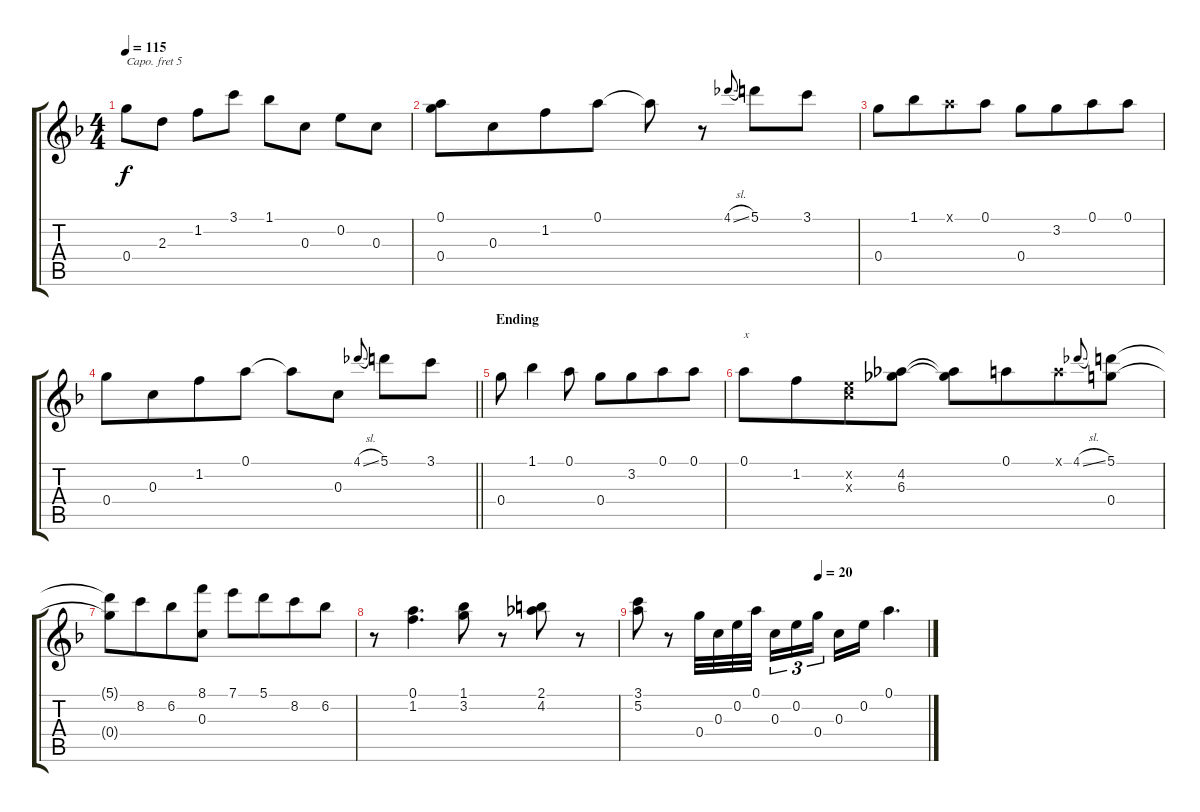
\track "" {instrument acousticguitarnylon}
\staff {score tabs}
\capo 5
\tuning (E4 B3 G3 D4 A2 E2) {hide}
\ts (4 4)
\tempo 115
\clef g2
\ks f
0.4.8{dy f} 2.3.8 1.2.8 3.1.8 1.1.8 0.3.8 0.2.8 0.3.8 |
(0.1 0.4).8 0.3.8{beam merge} 1.2.8 0.1.8 0.1{t}.8 r.8 4.1{sl}.8{gr onbeat} 5.1.8 3.1.8 |
0.4.8 1.1.8{beam merge} 0.1{x}.8 0.1.8 0.4.8 3.2.8{beam merge} 0.1.8 0.1.8 |
\barLineRight lightlight
0.4.8 0.3.8{beam merge} 1.2.8 0.1.8 0.1{t}.8 0.3.8 4.1{sl}.8{gr onbeat} 5.1.8 3.1.8 |
\section ("" "Ending")
0.4.8 1.1.4 0.1.8 0.4.8 3.2.8{beam merge} 0.1.8 0.1.8 |
0.1.8{txt "x"} 1.2.8{beam merge} (0.2{x} 0.3{x}).8 (4.2 6.3).8 (4.2{t} 6.3{t}).8 0.1.8{beam merge} 0.1{x}.8 4.1{sl}.8{gr onbeat} (5.1 0.4).8 |
(5.1{t} 0.4{t}).8 8.2.8{beam merge} 6.2.8 (8.1 0.3).8 7.1.8 5.1.8{beam merge} 8.2.8 6.2.8 |
r.8 (0.1 1.2).4{d} (1.1 3.2).8 r.8 (2.1 4.2).8 r.8 |
\tempo (20 0.625)
(3.1 5.2).8 r.8 0.4.32 0.3.32 0.2.32 0.1.32{beam splitsecondary} 0.3.16{tu (3 2)} 0.2.16{tu (3 2)} 0.4.16{tu (3 2)} 0.3.16 0.2.16 0.1.4{d}
